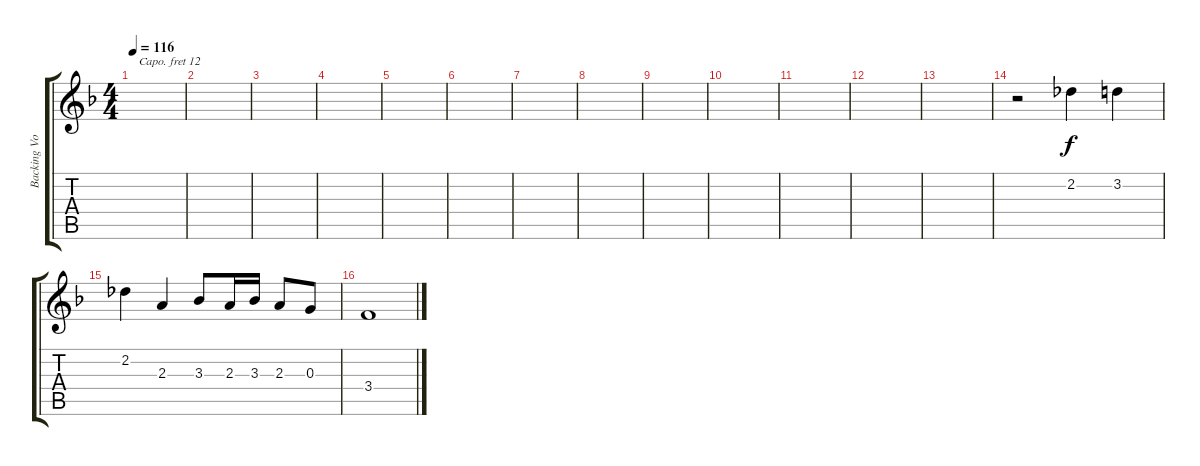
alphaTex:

\track ("Backing Vocals" "Backing Vo") {instrument oboe}
\staff {score tabs}
\capo 12
\tuning (E4 B3 G3 D3 A2 E2) {hide}
\ts (4 4)
\tempo 116
\clef g2
\ks dminor
|
|
|
|
|
|
|
|
|
|
|
|
|
r.2 2.2.4 3.2.4 |
2.2.4 2.3.4 3.3.8 2.3.16 3.3.16 2.3.8 0.3.8 |
3.4.1
